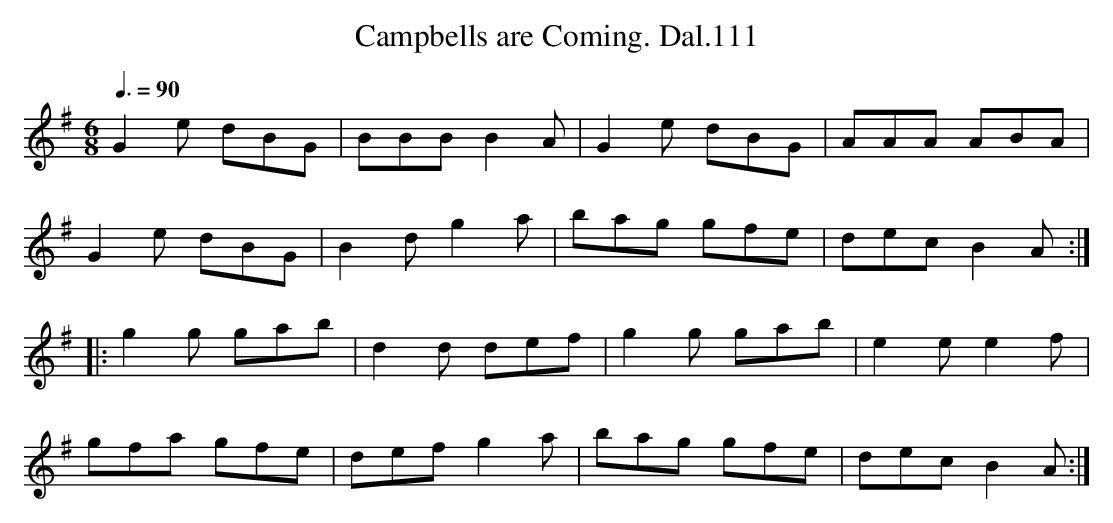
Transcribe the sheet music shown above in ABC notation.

X:1
T:Campbells are Coming. Dal.111
M:6/8
L:1/8
Q:3/8=90
K:G
G2e dBG | BBB B2A | G2e dBG | AAA ABA |
G2e dBG | B2d g2a | bag gfe | dec B2A :|
|: g2g gab | d2d def | g2g gab | e2e e2f |
gfa gfe | def g2a | bag gfe | dec B2 A:|
